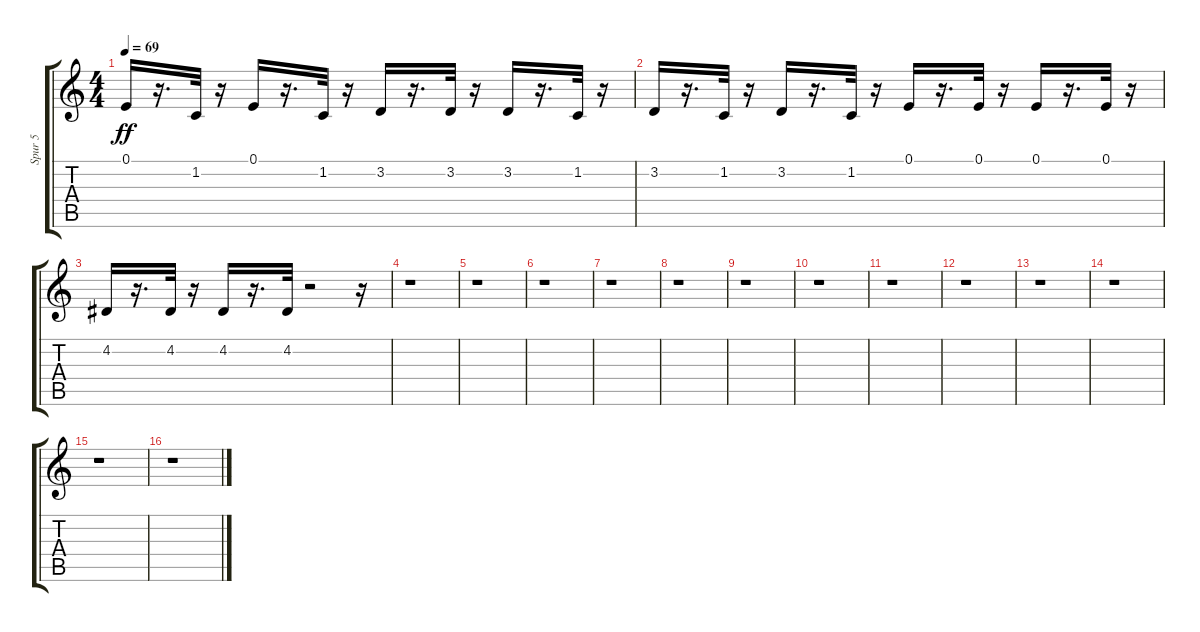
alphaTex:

\track ("Spur 5" "Spur 5") {instrument acousticgrandpiano}
\staff {score tabs}
\tuning (E4 B3 G3 D3 A2 E2) {hide}
\ts (4 4)
\tempo 69
\clef g2
\ks c
0.1.16{dy ff} r.16{d} 1.2.32 r.16 0.1.16 r.16{d} 1.2.32 r.16 3.2.16 r.16{d} 3.2.32 r.16 3.2.16 r.16{d} 1.2.32 r.16 |
3.2.16 r.16{d} 1.2.32 r.16 3.2.16 r.16{d} 1.2.32 r.16 0.1.16 r.16{d} 0.1.32 r.16 0.1.16 r.16{d} 0.1.32 r.16 |
4.2.16 r.16{d} 4.2.32 r.16 4.2.16 r.16{d} 4.2.32 r.2 r.16 |
r.1 |
r.1 |
r.1 |
r.1 |
r.1 |
r.1 |
r.1 |
r.1 |
r.1 |
r.1 |
r.1 |
r.1 |
r.1
